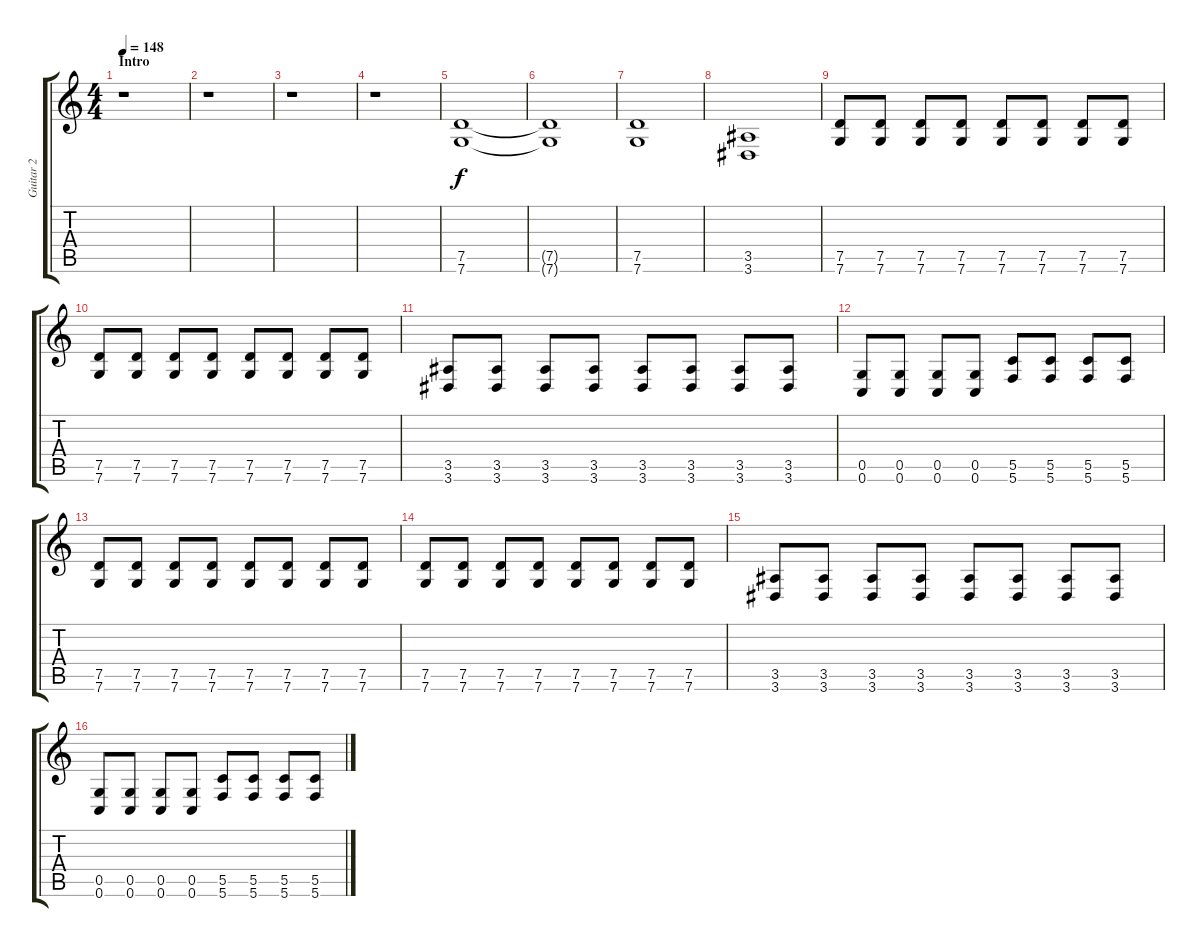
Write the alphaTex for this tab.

\track ("Guitar 2" "Guitar 2") {instrument overdrivenguitar}
\staff {score tabs}
\tuning (D4 A3 F3 C3 G2 C2) {hide}
\ts (4 4)
\section ("" "Intro")
\tempo 148
\clef g2
\ks c
r.1{dy f instrument overdrivenguitar} |
r.1 |
r.1 |
r.1 |
(7.5 7.6).1 |
(7.5{t} 7.6{t}).1 |
(7.5 7.6).1 |
(3.5 3.6).1 |
(7.5 7.6).8 (7.5 7.6).8 (7.5 7.6).8 (7.5 7.6).8 (7.5 7.6).8 (7.5 7.6).8 (7.5 7.6).8 (7.5 7.6).8 |
(7.5 7.6).8 (7.5 7.6).8 (7.5 7.6).8 (7.5 7.6).8 (7.5 7.6).8 (7.5 7.6).8 (7.5 7.6).8 (7.5 7.6).8 |
(3.5 3.6).8 (3.5 3.6).8 (3.5 3.6).8 (3.5 3.6).8 (3.5 3.6).8 (3.5 3.6).8 (3.5 3.6).8 (3.5 3.6).8 |
(0.5 0.6).8 (0.5 0.6).8 (0.5 0.6).8 (0.5 0.6).8 (5.5 5.6).8 (5.5 5.6).8 (5.5 5.6).8 (5.5 5.6).8 |
(7.5 7.6).8 (7.5 7.6).8 (7.5 7.6).8 (7.5 7.6).8 (7.5 7.6).8 (7.5 7.6).8 (7.5 7.6).8 (7.5 7.6).8 |
(7.5 7.6).8 (7.5 7.6).8 (7.5 7.6).8 (7.5 7.6).8 (7.5 7.6).8 (7.5 7.6).8 (7.5 7.6).8 (7.5 7.6).8 |
(3.5 3.6).8 (3.5 3.6).8 (3.5 3.6).8 (3.5 3.6).8 (3.5 3.6).8 (3.5 3.6).8 (3.5 3.6).8 (3.5 3.6).8 |
(0.5 0.6).8 (0.5 0.6).8 (0.5 0.6).8 (0.5 0.6).8 (5.5 5.6).8 (5.5 5.6).8 (5.5 5.6).8 (5.5 5.6).8
